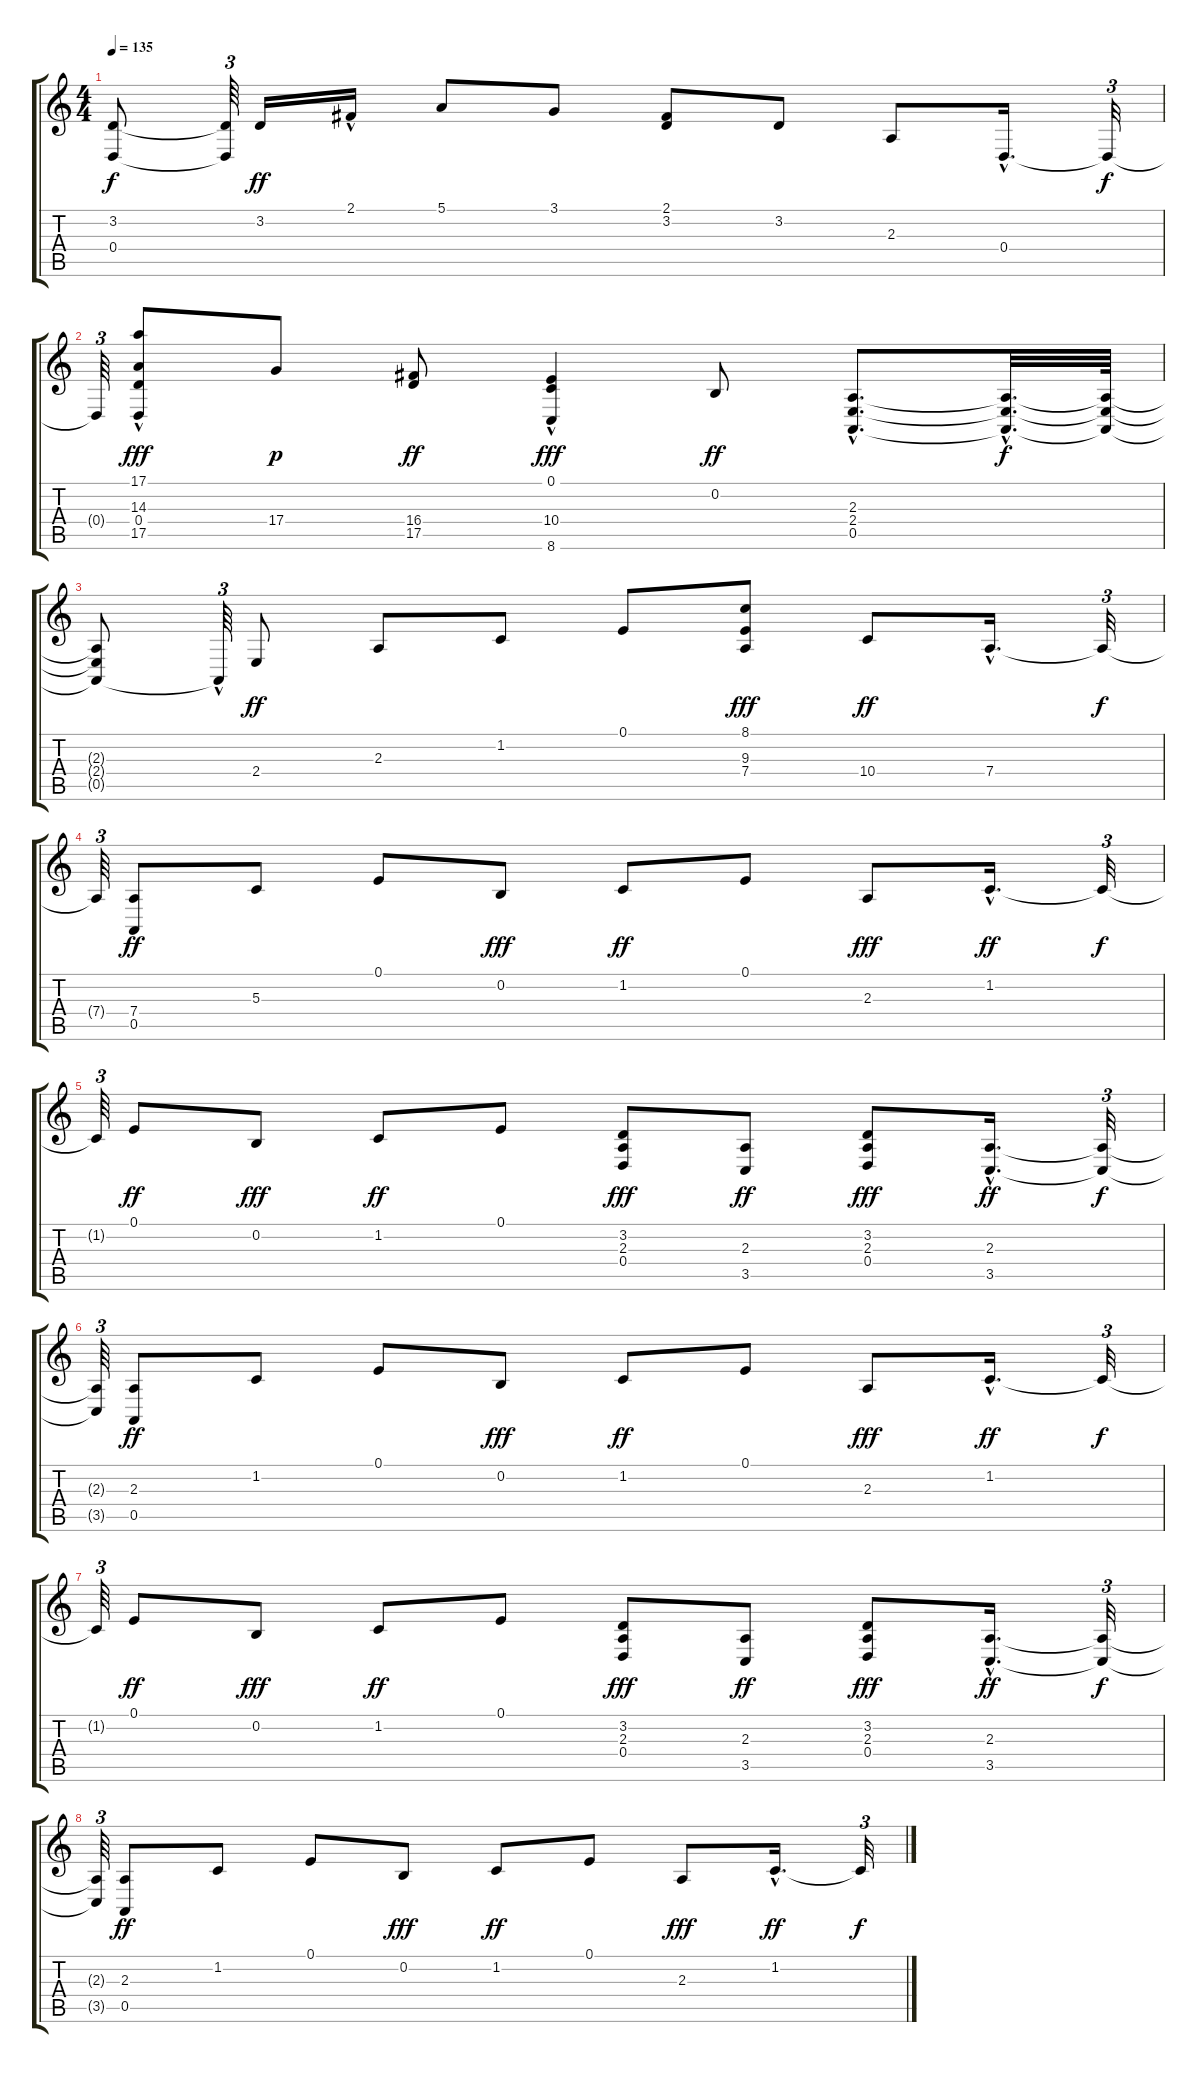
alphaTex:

\track "" {instrument acousticgrandpiano}
\staff {score tabs}
\tuning (E4 B3 G3 D3 A2 E2) {hide}
\ts (4 4)
\tempo 135
\clef g2
\ks c
(3.2{t} 0.4{t}).8{dy f} (3.2{t} 0.4{t}).64{tu (3 2)} 3.2.16{dy ff} 2.1{hac}.16 5.1.8 3.1.8 (2.1 3.2).8 3.2.8 2.3.8 0.4{hac}.16{d} 0.4{t}.32{tu (3 2) dy f} |
0.4{t}.64{tu (3 2)} (17.1 14.3 0.4{hac} 17.5).8{dy fff} 17.4.8{dy p} (16.4 17.5).8{dy ff} (0.1 10.4 8.6{hac}).4{dy fff} 0.2.8{dy ff} (2.3{hac} 2.4{hac} 0.5{hac}).8{d} (2.3{hac t} 2.4{hac t} 0.5{hac t}).32{d dy f} (2.3{t} 2.4{t} 0.5{t}).64 |
(2.3{t} 2.4{t} 0.5{t}).8 0.5{hac t}.64{tu (3 2)} 2.4.8{dy ff} 2.3.8 1.2.8 0.1.8 (8.1 9.3 7.4).8{dy fff} 10.4.8{dy ff} 7.4{hac}.16{d} 7.4{t}.32{tu (3 2) dy f} |
7.4{t}.64{tu (3 2)} (7.4 0.5).8{dy ff} 5.3.8 0.1.8 0.2.8{dy fff} 1.2.8{dy ff} 0.1.8 2.3.8{dy fff} 1.2{hac}.16{d dy ff} 1.2{t}.32{tu (3 2) dy f} |
1.2{t}.64{tu (3 2)} 0.1.8{dy ff} 0.2.8{dy fff} 1.2.8{dy ff} 0.1.8 (3.2 2.3 0.4).8{dy fff} (2.3 3.5).8{dy ff} (3.2 2.3 0.4).8{dy fff} (2.3{hac} 3.5{hac}).16{d dy ff} (2.3{t} 3.5{t}).32{tu (3 2) dy f} |
(2.3{t} 3.5{t}).64{tu (3 2)} (2.3 0.5).8{dy ff} 1.2.8 0.1.8 0.2.8{dy fff} 1.2.8{dy ff} 0.1.8 2.3.8{dy fff} 1.2{hac}.16{d dy ff} 1.2{t}.32{tu (3 2) dy f} |
1.2{t}.64{tu (3 2)} 0.1.8{dy ff} 0.2.8{dy fff} 1.2.8{dy ff} 0.1.8 (3.2 2.3 0.4).8{dy fff} (2.3 3.5).8{dy ff} (3.2 2.3 0.4).8{dy fff} (2.3{hac} 3.5{hac}).16{d dy ff} (2.3{t} 3.5{t}).32{tu (3 2) dy f} |
(2.3{t} 3.5{t}).64{tu (3 2)} (2.3 0.5).8{dy ff} 1.2.8 0.1.8 0.2.8{dy fff} 1.2.8{dy ff} 0.1.8 2.3.8{dy fff} 1.2{hac}.16{d dy ff} 1.2{t}.32{tu (3 2) dy f}
